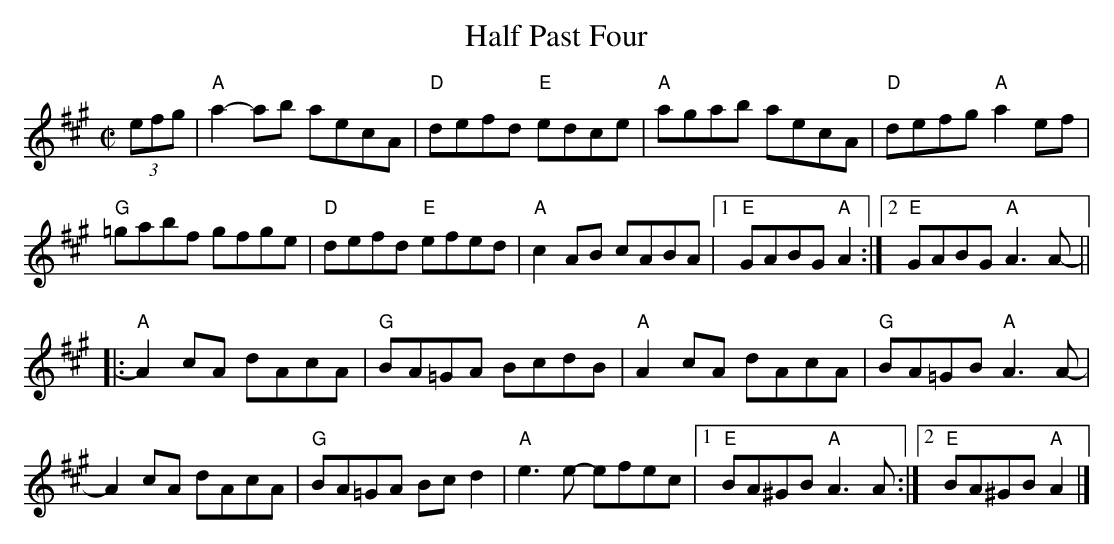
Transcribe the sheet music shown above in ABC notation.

X:1
T: Half Past Four
M: C|
L: 1/8
K:A
(3efg |"A"a2-ab aecA|"D"defd "E"edce|"A"agab aecA|"D"defg "A"a2 ef|
"G"=gabf gfge|"D"defd "E"efed|"A"c2 AB cABA|1"E"GABG "A"A2 :|[2 "E"GABG "A"A3 A- ||
|:"A"A2 cA dAcA| "G"BA=GA BcdB| "A"A2 cA dAcA|"G"BA=GB "A"A3 A-|
A2 cA dAcA|"G" BA=GA Bc d2|"A"e3 e- efec|1"E"BA^GB "A"A3 A:|\
	[2 "E"BA^GB "A"A2|]

$SmallLMargin
$SmallRMargin
